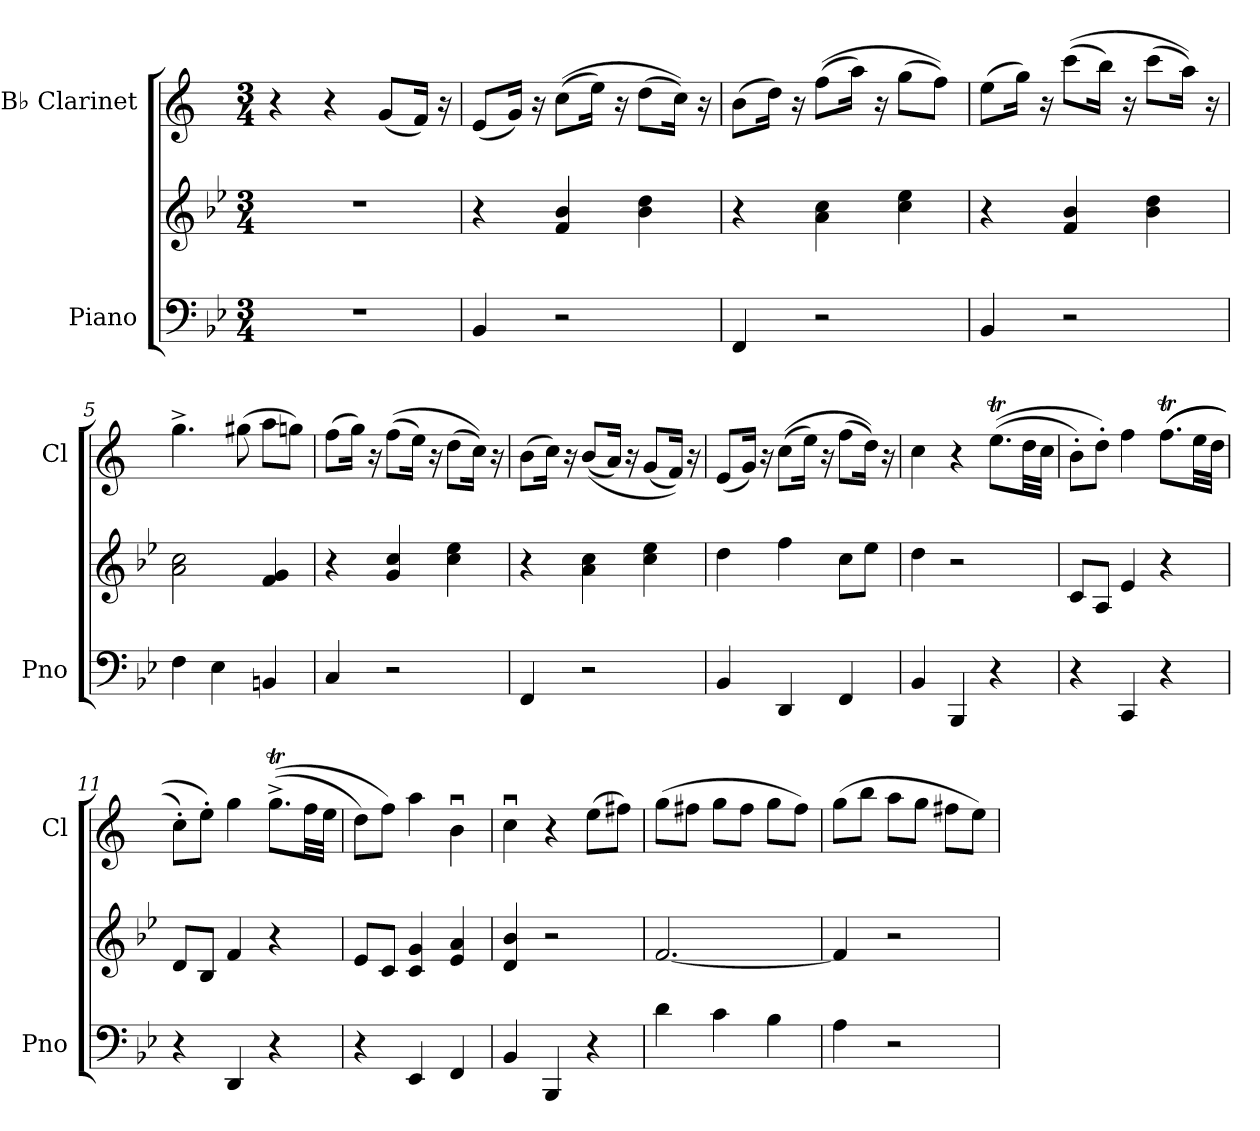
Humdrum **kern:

**kern	**kern	**kern
*part2	*part2	*part1
*staff3	*staff2	*staff1
*I"Piano	*	*I"B♭ Clarinet
*I'Pno	*	*I'Cl
*clefF4	*clefG2	*clefG2
*	*	*ITrd1c2
*k[b-e-]	*k[b-e-]	*k[b-e-]
*M3/4	*M3/4	*M3/4
=1	=1	=1
2.r	2.r	4r
.	.	4r
.	.	(8f/L
.	.	16e-/Jk)
.	.	16r
=2	=2	=2
4BB-/	4r	(8d/L
.	.	16f/Jk)
.	.	16r
2r	4f/ 4b-/	((8b-\L
.	.	16dd\Jk)
.	.	16r
.	4b-\ 4dd\	(8cc\L
.	.	16b-\Jk))
.	.	16r
=3	=3	=3
4FF/	4r	(8a\L
.	.	16cc\Jk)
.	.	16r
2r	4a\ 4cc\	((8ee-\L
.	.	16gg\Jk)
.	.	16r
.	4cc\ 4ee-\	(8ff\L
.	.	8ee-\J))
=4	=4	=4
4BB-/	4r	(8dd\L
.	.	16ff\Jk)
.	.	16r
2r	4f/ 4b-/	((8bb-\L
.	.	16aa\Jk)
.	.	16r
.	4b-\ 4dd\	(8bb-\L
.	.	16gg\Jk))
.	.	16r
!!LO:LB:g=z
=5	=5	=5
4F\	2a\ 2cc\	4.ff^\
4E-\	.	.
.	.	(8ff#X\
4BBn/	4f/ 4g/	8gg\L
.	.	8ffn\J)
=6	=6	=6
4C/	4r	(8ee-\L
.	.	16ff\Jk)
.	.	16r
2r	4g/ 4cc/	((8ee-\L
.	.	16dd\Jk)
.	.	16r
.	4cc\ 4ee-\	(8cc\L
.	.	16b-\Jk))
.	.	16r
=7	=7	=7
4FF/	4r	(8a\L
.	.	16b-\Jk)
.	.	16r
2r	4a\ 4cc\	((8a/L
.	.	16g/Jk)
.	.	16r
.	4cc\ 4ee-\	(8f/L
.	.	16e-/Jk))
.	.	16r
=8	=8	=8
4BB-/	4dd\	(8d/L
.	.	16f/Jk)
.	.	16r
4DD/	4ff\	((8b-\L
.	.	16dd\Jk)
.	.	16r
4FF/	8cc\L	(8ee-\L
.	8ee-\J	16cc\Jk))
.	.	16r
=9	=9	=9
4BB-/	4dd\	4b-\
4BBB-/	2r	4r
4r	.	((8.ddt\L
.	.	32cc\LL
.	.	32b-\JJJ
!!LO:LB:g=z
=10	=10	=10
4r	8c/L	8a'\L)
.	8A/J	8cc'\J)
4CC/	4e-/	4ee-\
4r	4r	((8.ee-T\L
.	.	32dd\LL
.	.	32cc\JJJ
=11	=11	=11
4r	8d/L	8b-'\L)
.	8B-/J	8dd'\J)
4DD/	4f/	4ff\
4r	4r	((8.ffT^\L
.	.	32ee-\LL
.	.	32dd\JJJ
=12	=12	=12
4r	8e-/L	8cc\L)
.	8c/J	8ee-\J)
4EE-/	4c/ 4g/	4gg\
4FF/	4e-/ 4a/	4au\
=13	=13	=13
4BB-/	4d/ 4b-/	4b-u\
4BBB-/	2r	4r
4r	.	(8dd\L
.	.	8een\J)
=14	=14	=14
4d\	[2.f/	(8ff\L
.	.	8een\J
4c\	.	8ff\L
.	.	8ee\J
4B-\	.	8ff\L
.	.	8ee\J)
=15	=15	=15
4A\	4f/]	(8ff\L
.	.	8aa\J
2r	2r	8gg\L
.	.	8ff\J
.	.	8een\L
.	.	8dd\J)
=	=	=
*-	*-	*-
